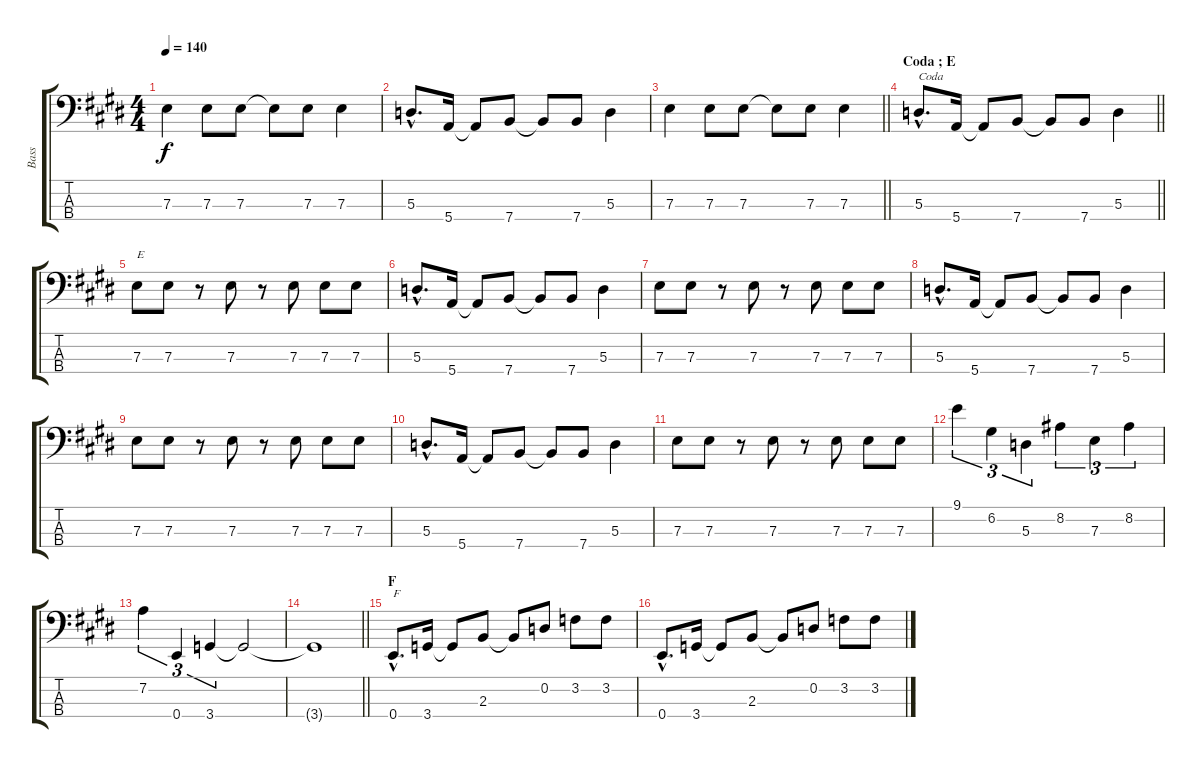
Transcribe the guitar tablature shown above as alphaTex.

\track ("Bass" "Bass") {instrument electricbasspick}
\staff {score tabs}
\tuning (G2 D2 A1 E1) {hide}
\ts (4 4)
\tempo 140
\clef f4
\ks e
7.3.4{dy f} 7.3.8 7.3.8 7.3{t}.8 7.3.8 7.3.4 |
5.3{hac}.8{d} 5.4.16 5.4{t}.8 7.4.8 7.4{t}.8 7.4.8 5.3.4 |
\barLineRight lightlight
7.3.4 7.3.8 7.3.8 7.3{t}.8 7.3.8 7.3.4 |
\section ("" "Coda ; E")
\barLineRight lightlight
5.3{hac}.8{d txt "Coda"} 5.4.16 5.4{t}.8 7.4.8 7.4{t}.8 7.4.8 5.3.4 |
7.3.8{txt "E"} 7.3.8 r.8 7.3.8 r.8 7.3.8 7.3.8 7.3.8 |
5.3{hac}.8{d} 5.4.16 5.4{t}.8 7.4.8 7.4{t}.8 7.4.8 5.3.4 |
7.3.8 7.3.8 r.8 7.3.8 r.8 7.3.8 7.3.8 7.3.8 |
5.3{hac}.8{d} 5.4.16 5.4{t}.8 7.4.8 7.4{t}.8 7.4.8 5.3.4 |
7.3.8 7.3.8 r.8 7.3.8 r.8 7.3.8 7.3.8 7.3.8 |
5.3{hac}.8{d} 5.4.16 5.4{t}.8 7.4.8 7.4{t}.8 7.4.8 5.3.4 |
7.3.8 7.3.8 r.8 7.3.8 r.8 7.3.8 7.3.8 7.3.8 |
9.1.4{tu (3 2)} 6.2.4{tu (3 2)} 5.3.4{tu (3 2)} 8.2.4{tu (3 2)} 7.3.4{tu (3 2)} 8.2.4{tu (3 2)} |
7.2.4{tu (3 2)} 0.4.4{tu (3 2)} 3.4.4{tu (3 2)} 3.4{t}.2 |
\barLineRight lightlight
3.4{t}.1 |
\section ("" "F")
0.4{hac}.8{d txt "F"} 3.4.16 3.4{t}.8 2.3.8 2.3{t}.8 0.2.8 3.2.8 3.2.8 |
0.4{hac}.8{d} 3.4.16 3.4{t}.8 2.3.8 2.3{t}.8 0.2.8 3.2.8 3.2.8
